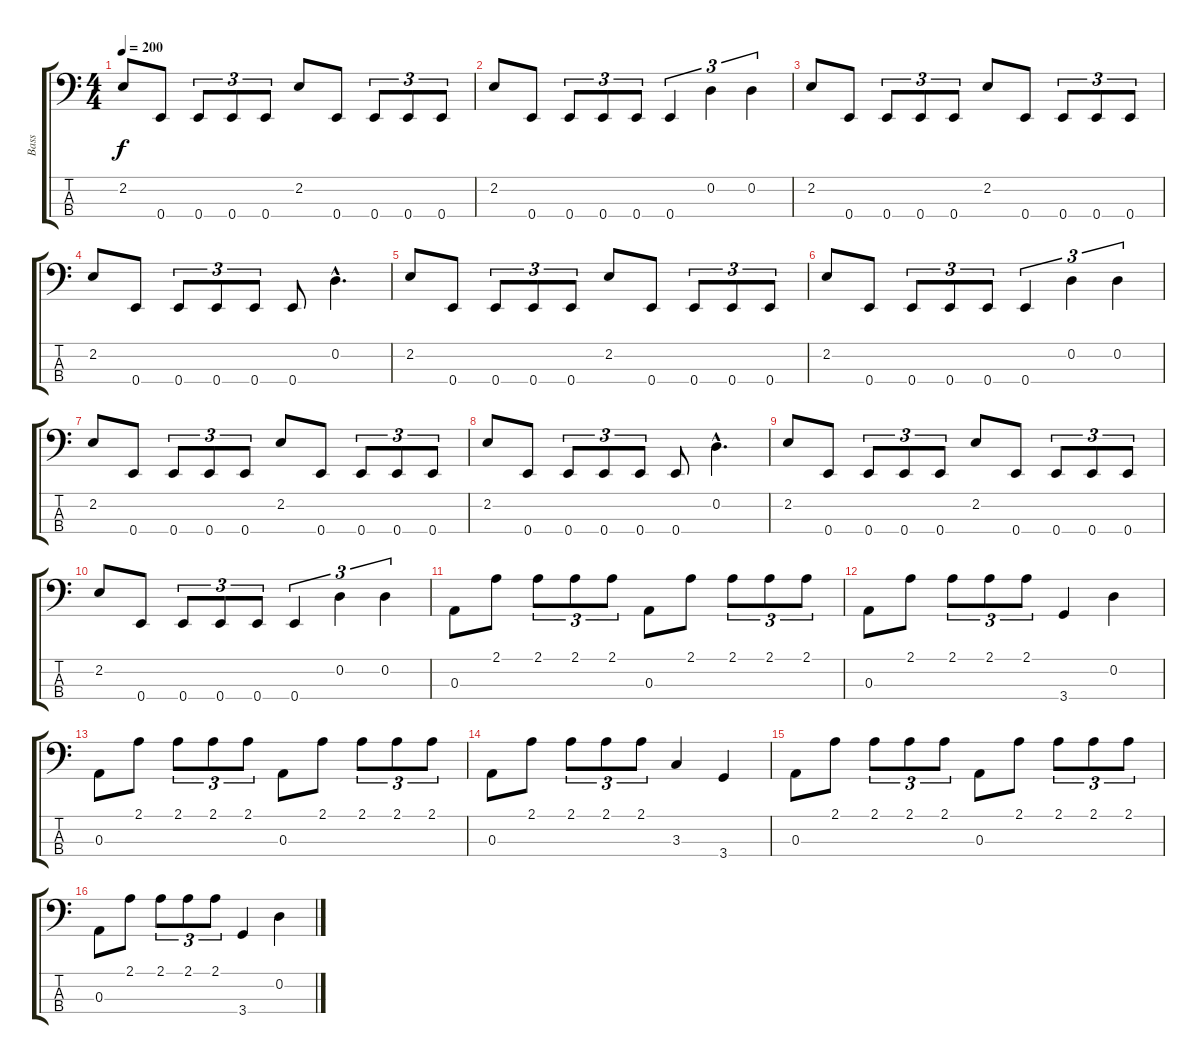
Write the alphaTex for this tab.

\track ("Bass" "Bass") {instrument electricbassfinger}
\staff {score tabs}
\tuning (G2 D2 A1 E1) {hide}
\ts (4 4)
\tempo 200
\clef f4
\ks c
2.2.8{dy f} 0.4.8 0.4.8{tu (3 2)} 0.4.8{tu (3 2)} 0.4.8{tu (3 2)} 2.2.8 0.4.8 0.4.8{tu (3 2)} 0.4.8{tu (3 2)} 0.4.8{tu (3 2)} |
2.2.8 0.4.8 0.4.8{tu (3 2)} 0.4.8{tu (3 2)} 0.4.8{tu (3 2)} 0.4.4{tu (3 2)} 0.2.4{tu (3 2)} 0.2.4{tu (3 2)} |
2.2.8 0.4.8 0.4.8{tu (3 2)} 0.4.8{tu (3 2)} 0.4.8{tu (3 2)} 2.2.8 0.4.8 0.4.8{tu (3 2)} 0.4.8{tu (3 2)} 0.4.8{tu (3 2)} |
2.2.8 0.4.8 0.4.8{tu (3 2)} 0.4.8{tu (3 2)} 0.4.8{tu (3 2)} 0.4.8 0.2{hac}.4{d} |
2.2.8 0.4.8 0.4.8{tu (3 2)} 0.4.8{tu (3 2)} 0.4.8{tu (3 2)} 2.2.8 0.4.8 0.4.8{tu (3 2)} 0.4.8{tu (3 2)} 0.4.8{tu (3 2)} |
2.2.8 0.4.8 0.4.8{tu (3 2)} 0.4.8{tu (3 2)} 0.4.8{tu (3 2)} 0.4.4{tu (3 2)} 0.2.4{tu (3 2)} 0.2.4{tu (3 2)} |
2.2.8 0.4.8 0.4.8{tu (3 2)} 0.4.8{tu (3 2)} 0.4.8{tu (3 2)} 2.2.8 0.4.8 0.4.8{tu (3 2)} 0.4.8{tu (3 2)} 0.4.8{tu (3 2)} |
2.2.8 0.4.8 0.4.8{tu (3 2)} 0.4.8{tu (3 2)} 0.4.8{tu (3 2)} 0.4.8 0.2{hac}.4{d} |
2.2.8 0.4.8 0.4.8{tu (3 2)} 0.4.8{tu (3 2)} 0.4.8{tu (3 2)} 2.2.8 0.4.8 0.4.8{tu (3 2)} 0.4.8{tu (3 2)} 0.4.8{tu (3 2)} |
2.2.8 0.4.8 0.4.8{tu (3 2)} 0.4.8{tu (3 2)} 0.4.8{tu (3 2)} 0.4.4{tu (3 2)} 0.2.4{tu (3 2)} 0.2.4{tu (3 2)} |
0.3.8 2.1.8 2.1.8{tu (3 2)} 2.1.8{tu (3 2)} 2.1.8{tu (3 2)} 0.3.8 2.1.8 2.1.8{tu (3 2)} 2.1.8{tu (3 2)} 2.1.8{tu (3 2)} |
0.3.8 2.1.8 2.1.8{tu (3 2)} 2.1.8{tu (3 2)} 2.1.8{tu (3 2)} 3.4.4 0.2.4 |
0.3.8 2.1.8 2.1.8{tu (3 2)} 2.1.8{tu (3 2)} 2.1.8{tu (3 2)} 0.3.8 2.1.8 2.1.8{tu (3 2)} 2.1.8{tu (3 2)} 2.1.8{tu (3 2)} |
0.3.8 2.1.8 2.1.8{tu (3 2)} 2.1.8{tu (3 2)} 2.1.8{tu (3 2)} 3.3.4 3.4.4 |
0.3.8 2.1.8 2.1.8{tu (3 2)} 2.1.8{tu (3 2)} 2.1.8{tu (3 2)} 0.3.8 2.1.8 2.1.8{tu (3 2)} 2.1.8{tu (3 2)} 2.1.8{tu (3 2)} |
0.3.8 2.1.8 2.1.8{tu (3 2)} 2.1.8{tu (3 2)} 2.1.8{tu (3 2)} 3.4.4 0.2.4
